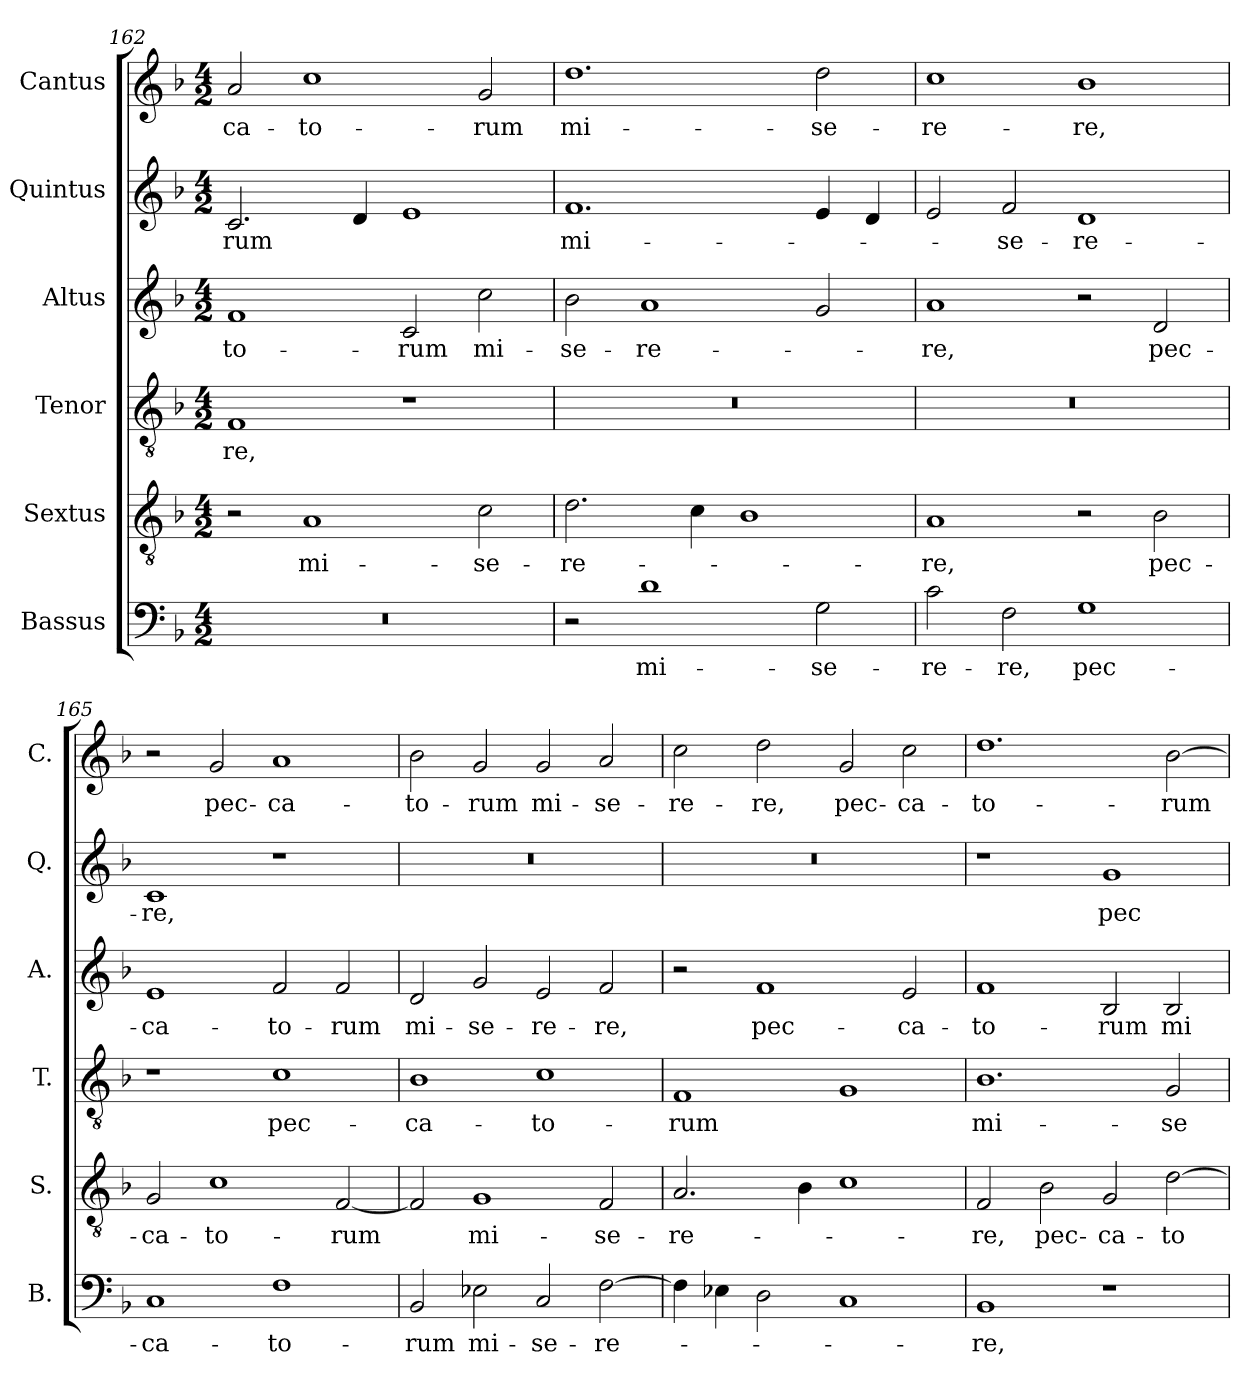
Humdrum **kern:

**kern	**text	**kern	**text	**kern	**text	**kern	**text	**kern	**text	**kern	**text
*part6	*part6	*part5	*part5	*part4	*part4	*part3	*part3	*part2	*part2	*part1	*part1
*staff6	*staff6	*staff5	*staff5	*staff4	*staff4	*staff3	*staff3	*staff2	*staff2	*staff1	*staff1
*I"Bassus	*	*I"Sextus	*	*I"Tenor	*	*I"Altus	*	*I"Quintus	*	*I"Cantus	*
*I'B.	*	*I'S.	*	*I'T.	*	*I'A.	*	*I'Q.	*	*I'C.	*
*clefF4	*	*clefGv2	*	*clefGv2	*	*clefG2	*	*clefG2	*	*clefG2	*
*k[b-]	*	*k[b-]	*	*k[b-]	*	*k[b-]	*	*k[b-]	*	*k[b-]	*
*M4/2	*	*M4/2	*	*M4/2	*	*M4/2	*	*M4/2	*	*M4/2	*
=162	=162	=162	=162	=162	=162	=162	=162	=162	=162	=162	=162
!	!	!	!	!	!LO:LY:b	!	!LO:LY:b	!	!LO:LY:b	!	!LO:LY:b
0r	.	2r	.	1F	-re,	1f	-to-	2.c/	-rum	2a/	-ca-
!	!	!	!LO:LY:b	!	!	!	!	!	!	!	!LO:LY:b
.	.	1A	mi-	.	.	.	.	.	.	1cc	-to-
.	.	.	.	.	.	.	.	4d/	.	.	.
!	!	!	!	!	!	!	!LO:LY:b	!	!	!	!
.	.	.	.	1r	.	2c/	-rum	1e	.	.	.
!	!	!	!LO:LY:b	!	!	!	!LO:LY:b	!	!	!	!LO:LY:b
.	.	2c\	-se-	.	.	2cc\	mi-	.	.	2g/	-rum
=163	=163	=163	=163	=163	=163	=163	=163	=163	=163	=163	=163
!	!	!	!LO:LY:b	!	!	!	!LO:LY:b	!	!LO:LY:b	!	!LO:LY:b
2r	.	2.d\	-re-	0r	.	2b-\	-se-	1.f	mi-	1.dd	mi-
!	!LO:LY:b	!	!	!	!	!	!LO:LY:b	!	!	!	!
1d	mi-	.	.	.	.	1a	-re-	.	.	.	.
.	.	4c\	.	.	.	.	.	.	.	.	.
.	.	1B-	.	.	.	.	.	.	.	.	.
!	!LO:LY:b	!	!	!	!	!	!	!	!	!	!LO:LY:b
2G\	-se-	.	.	.	.	2g/	.	4e/	.	2dd\	-se-
.	.	.	.	.	.	.	.	4d/	.	.	.
=164	=164	=164	=164	=164	=164	=164	=164	=164	=164	=164	=164
!	!LO:LY:b	!	!LO:LY:b	!	!	!	!LO:LY:b	!	!	!	!LO:LY:b
2c\	-re-	1A	-re,	0r	.	1a	-re,	2e/	.	1cc	-re-
!	!LO:LY:b	!	!	!	!	!	!	!	!LO:LY:b	!	!
2F\	-re,	.	.	.	.	.	.	2f/	-se-	.	.
!	!LO:LY:b	!	!	!	!	!	!	!	!LO:LY:b	!	!LO:LY:b
1G	pec-	2r	.	.	.	2r	.	1d	-re-	1b-	-re,
!	!	!	!LO:LY:b	!	!	!	!LO:LY:b	!	!	!	!
.	.	2B-\	pec-	.	.	2d/	pec-	.	.	.	.
=165	=165	=165	=165	=165	=165	=165	=165	=165	=165	=165	=165
!	!LO:LY:b	!	!LO:LY:b	!	!	!	!LO:LY:b	!	!LO:LY:b	!	!
1C	-ca-	2G/	-ca-	1r	.	1e	-ca-	1c	-re,	2r	.
!	!	!	!LO:LY:b	!	!	!	!	!	!	!	!LO:LY:b
.	.	1c	-to-	.	.	.	.	.	.	2g/	pec-
!	!LO:LY:b	!	!	!	!LO:LY:b	!	!LO:LY:b	!	!	!	!LO:LY:b
1F	-to-	.	.	1c	pec-	2f/	-to-	1r	.	1a	-ca-
!	!	!	!LO:LY:b	!	!	!	!LO:LY:b	!	!	!	!
.	.	[2F/	-rum	.	.	2f/	-rum	.	.	.	.
=166	=166	=166	=166	=166	=166	=166	=166	=166	=166	=166	=166
!	!LO:LY:b	!	!	!	!LO:LY:b	!	!LO:LY:b	!	!	!	!LO:LY:b
2BB-/	-rum	2F/]	.	1B-	-ca-	2d/	mi-	0r	.	2b-\	-to-
!	!LO:LY:b	!	!LO:LY:b	!	!	!	!LO:LY:b	!	!	!	!LO:LY:b
2E-X\	mi-	1G	mi-	.	.	2g/	-se-	.	.	2g/	-rum
!	!LO:LY:b	!	!	!	!LO:LY:b	!	!LO:LY:b	!	!	!	!LO:LY:b
2C/	-se-	.	.	1c	-to-	2e/	-re-	.	.	2g/	mi-
!	!LO:LY:b	!	!LO:LY:b	!	!	!	!LO:LY:b	!	!	!	!LO:LY:b
[2F\	-re-	2F/	-se-	.	.	2f/	-re,	.	.	2a/	-se-
=167	=167	=167	=167	=167	=167	=167	=167	=167	=167	=167	=167
!	!	!	!LO:LY:b	!	!LO:LY:b	!	!	!	!	!	!LO:LY:b
4F\]	.	2.A/	-re-	1F	-rum	2r	.	0r	.	2cc\	-re-
4E-X\	.	.	.	.	.	.	.	.	.	.	.
!	!	!	!	!	!	!	!LO:LY:b	!	!	!	!LO:LY:b
2D\	.	.	.	.	.	1f	pec-	.	.	2dd\	-re,
.	.	4B-\	.	.	.	.	.	.	.	.	.
!	!	!	!	!	!	!	!	!	!	!	!LO:LY:b
1C	.	1c	.	1G	.	.	.	.	.	2g/	pec-
!	!	!	!	!	!	!	!LO:LY:b	!	!	!	!LO:LY:b
.	.	.	.	.	.	2e/	-ca-	.	.	2cc\	-ca-
!!LO:LB:g=z
=168	=168	=168	=168	=168	=168	=168	=168	=168	=168	=168	=168
!	!LO:LY:b	!	!LO:LY:b	!	!LO:LY:b	!	!LO:LY:b	!	!	!	!LO:LY:b
1BB-	-re,	2F/	-re,	1.B-	mi-	1f	-to-	1r	.	1.dd	-to-
!	!	!	!LO:LY:b	!	!	!	!	!	!	!	!
.	.	2B-\	pec-	.	.	.	.	.	.	.	.
!	!	!	!LO:LY:b	!	!	!	!LO:LY:b	!	!LO:LY:b	!	!
1r	.	2G/	-ca-	.	.	2B-/	-rum	1g	pec-	.	.
!	!	!	!LO:LY:b	!	!LO:LY:b	!	!LO:LY:b	!	!	!	!LO:LY:b
.	.	[2d\	-to-	2G/	-se-	2B-/	mi-	.	.	[2b-\	-rum
=	=	=	=	=	=	=	=	=	=	=	=
*-	*-	*-	*-	*-	*-	*-	*-	*-	*-	*-	*-
